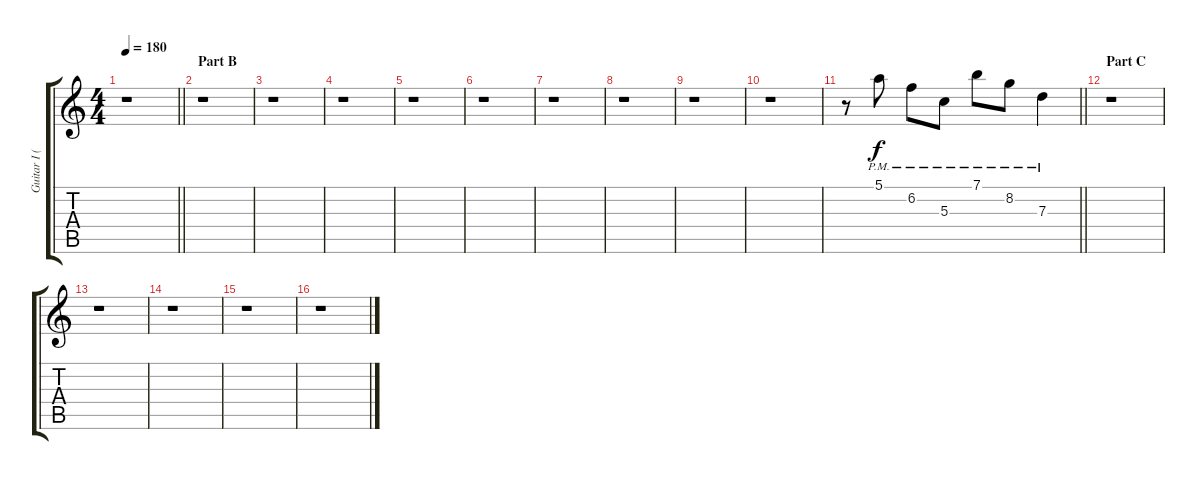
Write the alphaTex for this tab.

\track ("Guitar I (Daita)" "Guitar I (") {instrument distortionguitar}
\staff {score tabs}
\tuning (E4 B3 G3 D3 A2 E2) {hide}
\ts (4 4)
\tempo 180
\clef g2
\barLineRight lightlight
\ks c
r.1{dy f} |
\section ("" "Part B")
r.1 |
r.1 |
r.1 |
r.1 |
r.1 |
r.1 |
r.1 |
r.1 |
r.1 |
\barLineRight lightlight
r.8 5.1{pm}.8 6.2{pm}.8 5.3{pm}.8 7.1{pm}.8 8.2{pm}.8 7.3{pm}.4 |
\section ("" "Part C")
r.1 |
r.1 |
r.1 |
r.1 |
r.1
